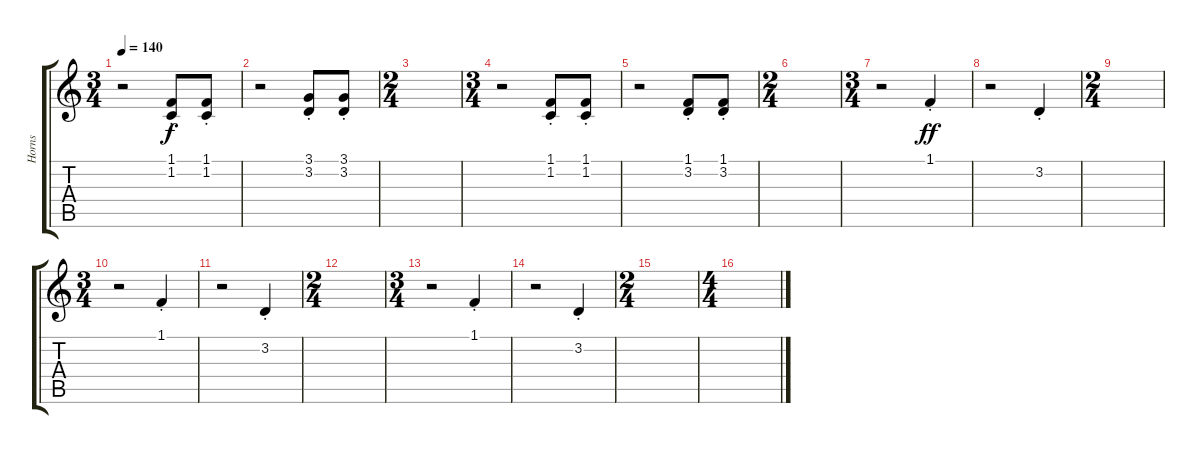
\track ("Horns" "Horns") {instrument frenchhorn}
\staff {score tabs}
\tuning (E4 B3 G3 D3 A2 E2) {hide}
\ts (3 4)
\tempo 140
\clef g2
\ks aminor
r.2{dy f} (1.1{st} 1.2{st}).8 (1.1{st} 1.2{st}).8 |
r.2 (3.1{st} 3.2{st}).8 (3.1{st} 3.2{st}).8 |
\ts (2 4)
|
\ts (3 4)
r.2 (1.1{st} 1.2{st}).8 (1.1{st} 1.2{st}).8 |
r.2 (1.1{st} 3.2{st}).8 (1.1{st} 3.2{st}).8 |
\ts (2 4)
|
\ts (3 4)
r.2 1.1{st}.4{dy ff} |
r.2 3.2{st}.4 |
\ts (2 4)
|
\ts (3 4)
r.2 1.1{st}.4 |
r.2 3.2{st}.4 |
\ts (2 4)
|
\ts (3 4)
r.2 1.1{st}.4 |
r.2 3.2{st}.4 |
\ts (2 4)
|
\ts (4 4)
